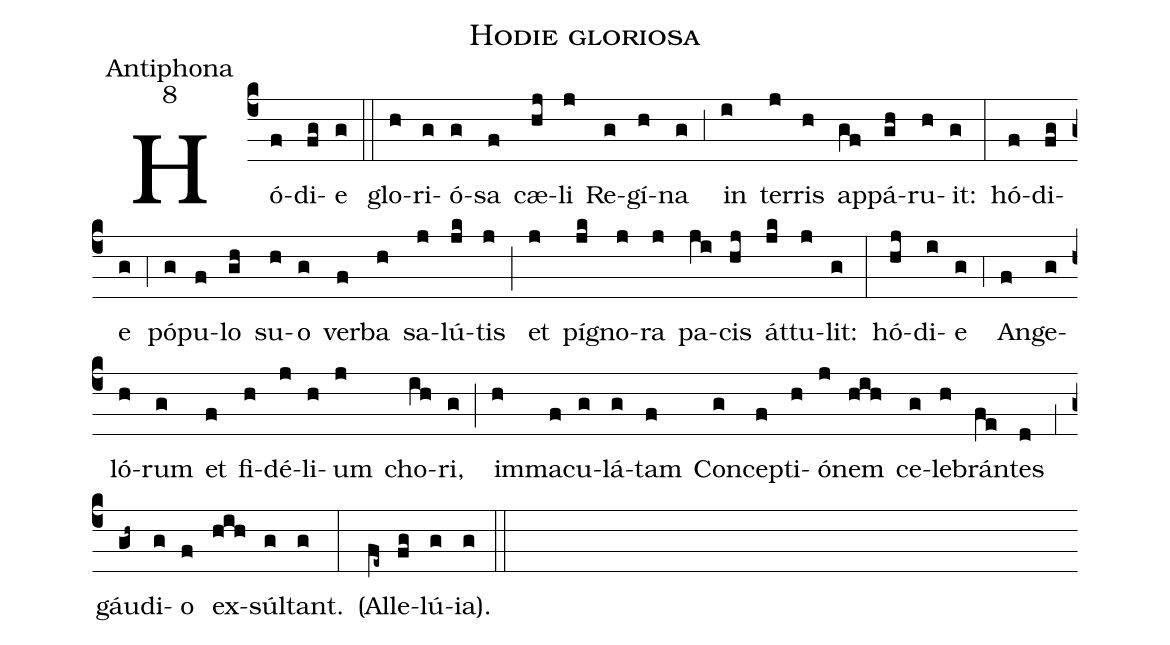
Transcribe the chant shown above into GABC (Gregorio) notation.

name:Hodie gloriosa;
office-part:Antiphona;
mode:8;
%%
(c4) Hó(f)di(fg)e(g) (::)
glo(h)ri(g)ó(g)sa(f) cæ(hj)li(j) Re(g)gí(h)na(g) (,3) in(i) ter(j)ris(h) ap(gf)pá(gh)ru(h)it:(g) (:)
hó(f)di(fg)e(g) (,4) pó(g)pu(f)lo(gh) su(h)o(g) ver(f)ba(h) sa(j)lú(jk)tis(j) (;) et(j) pí(jk)gno(j)ra(j) pa(ji)cis(hj) át(jk)tu(j)lit:(g) (:)
hó(hj)di(i)e(g) (,4) An(f)ge(g)ló(h)rum(g) et(f) fi(h)dé(j)li(h)um(j) cho(ih)ri,(g) (;) im(h)ma(f)cu(g)lá(g)tam(f) Con(g)cep(f)ti(h)ó(j)nem(hih) ce(g)le(h)brán(fe)tes(d) (,1) gáu(gh~)di(g)o(f) ex(hih)súl(g)tant.(g) (:)
<v>(</v>Al(fe~)le(fg)lú(g)ia<v>)</v>.(g) (::)
